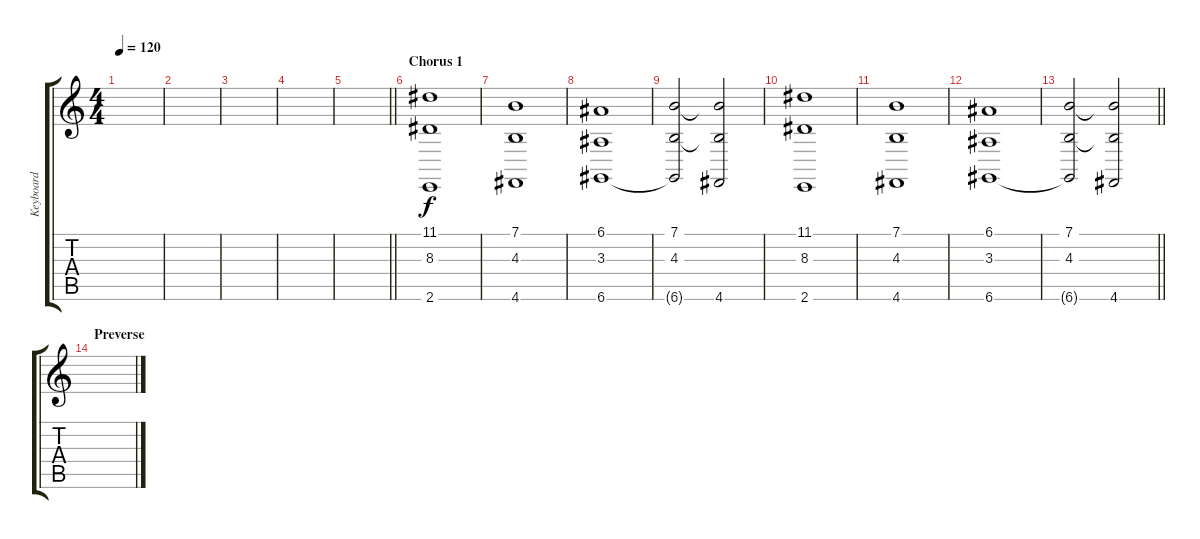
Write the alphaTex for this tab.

\track ("Keyboard" "Keyboard") {instrument flute}
\staff {score tabs}
\tuning (E4 B3 G3 D3 A2 D2) {hide}
\ts (4 4)
\tempo 120
\clef g2
\ks c
|
|
|
|
\barLineRight lightlight
|
\section ("" "Chorus 1")
(11.1 8.3 2.6).1{volume 12} |
(7.1 4.3 4.6).1 |
(6.1 3.3 6.6).1 |
(7.1 4.3 6.6{t}).2 (7.1{t} 4.3{t} 4.6).2 |
(11.1 8.3 2.6).1{volume 12} |
(7.1 4.3 4.6).1 |
(6.1 3.3 6.6).1 |
\barLineRight lightlight
(7.1 4.3 6.6{t}).2 (7.1{t} 4.3{t} 4.6).2 |
\section ("" "Preverse")
